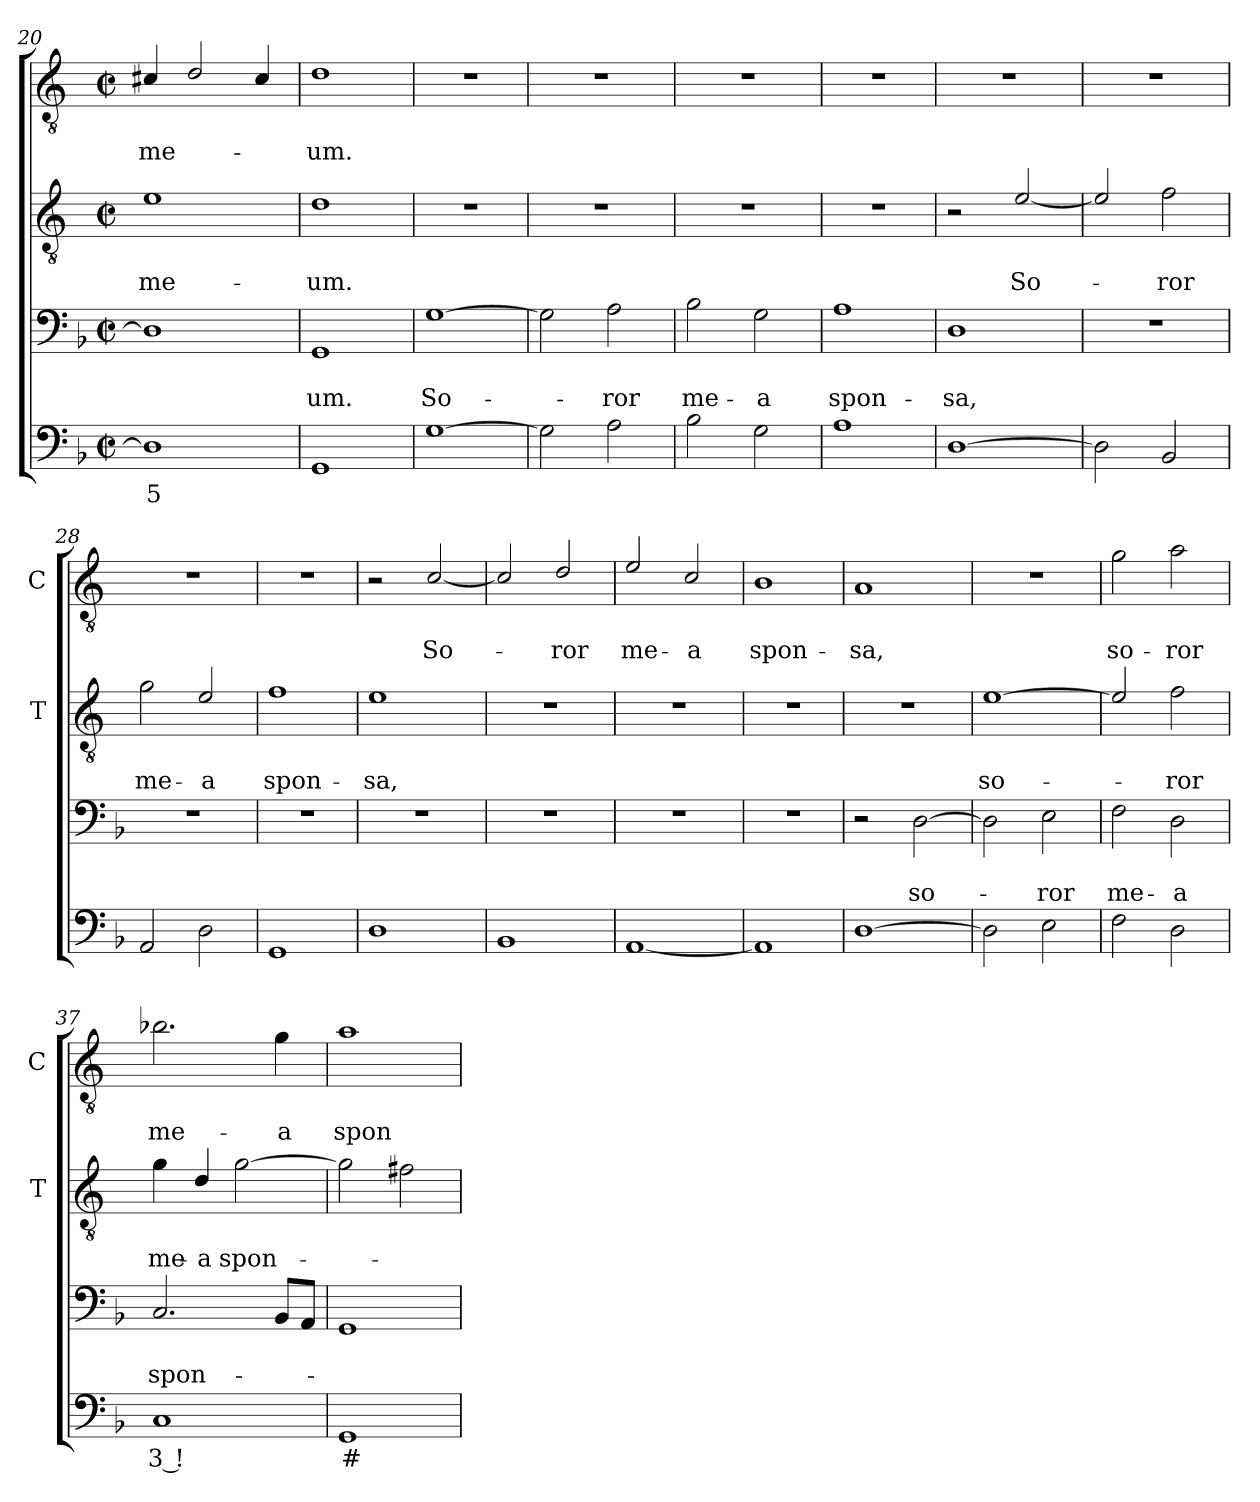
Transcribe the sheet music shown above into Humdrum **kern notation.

**kern	**text	**kern	**text	**text	**kern	**text	**text	**kern	**text	**text
*part4	*part4	*part3	*part3	*part3	*part2	*part2	*part2	*part1	*part1	*part1
*staff4	*staff4	*staff3	*staff3	*staff3	*staff2	*staff2	*staff2	*staff1	*staff1	*staff1
*	*	*	*	*	*I'T	*	*	*I'C	*	*
*clefF4	*	*clefF4	*	*	*clefGv2	*	*	*clefGv2	*	*
*	*	*	*	*	*ITrd4c7	*	*	*ITrd4c7	*	*
*k[b-]	*	*k[b-]	*	*	*k[b-]	*	*	*k[b-]	*	*
*F:	*	*F:	*	*	*F:	*	*	*F:	*	*
*M2/2	*	*M2/2	*	*	*M2/2	*	*	*M2/2	*	*
*met(c|)	*	*met(c|)	*	*	*met(c|)	*	*	*met(c|)	*	*
=20	=20	=20	=20	=20	=20	=20	=20	=20	=20	=20
!	!LO:LY:b	!	!	!	!	!	!LO:LY:b	!	!	!LO:LY:b
1D]	5	1D]	.	.	1A	.	me-	4F#X/	.	me-
.	.	.	.	.	.	.	.	2G/	.	.
.	.	.	.	.	.	.	.	4F#/	.	.
=21	=21	=21	=21	=21	=21	=21	=21	=21	=21	=21
!	!	!	!	!LO:LY:b	!	!	!LO:LY:b	!	!	!LO:LY:b
1GG	.	1GG	.	-um.	1G	.	-um.	1G	.	-um.
=22	=22	=22	=22	=22	=22	=22	=22	=22	=22	=22
!	!	!	!	!LO:LY:b	!	!	!	!	!	!
[1G	.	[1G	.	So-	1r	.	.	1r	.	.
=23	=23	=23	=23	=23	=23	=23	=23	=23	=23	=23
2G\]	.	2G\]	.	.	1r	.	.	1r	.	.
!	!	!	!	!LO:LY:b	!	!	!	!	!	!
2A\	.	2A\	.	-ror	.	.	.	.	.	.
!!LO:PB:g=z
=24	=24	=24	=24	=24	=24	=24	=24	=24	=24	=24
!	!	!	!	!LO:LY:b	!	!	!	!	!	!
2B-\	.	2B-\	.	me-	1r	.	.	1r	.	.
!	!	!	!	!LO:LY:b	!	!	!	!	!	!
2G\	.	2G\	.	-a	.	.	.	.	.	.
=25	=25	=25	=25	=25	=25	=25	=25	=25	=25	=25
!	!	!	!	!LO:LY:b	!	!	!	!	!	!
1A	.	1A	.	spon-	1r	.	.	1r	.	.
=26	=26	=26	=26	=26	=26	=26	=26	=26	=26	=26
!	!	!	!	!LO:LY:b	!	!	!	!	!	!
[1D	.	1D	.	-sa,	2r	.	.	1r	.	.
!	!	!	!	!	!	!	!LO:LY:b	!	!	!
.	.	.	.	.	[2A/	.	So-	.	.	.
=27	=27	=27	=27	=27	=27	=27	=27	=27	=27	=27
2D\]	.	1r	.	.	2A/]	.	.	1r	.	.
!	!	!	!	!	!	!	!LO:LY:b	!	!	!
2BB-/	.	.	.	.	2B-\	.	-ror	.	.	.
=28	=28	=28	=28	=28	=28	=28	=28	=28	=28	=28
!	!	!	!	!	!	!	!LO:LY:b	!	!	!
2AA/	.	1r	.	.	2c\	.	me-	1r	.	.
!	!	!	!	!	!	!	!LO:LY:b	!	!	!
2D\	.	.	.	.	2A/	.	-a	.	.	.
=29	=29	=29	=29	=29	=29	=29	=29	=29	=29	=29
!	!	!	!	!	!	!	!LO:LY:b	!	!	!
1GG	.	1r	.	.	1B-	.	spon-	1r	.	.
=30	=30	=30	=30	=30	=30	=30	=30	=30	=30	=30
*^	*	*	*	*	*	*	*	*	*	*
!	!	!	!	!	!	!	!	!LO:LY:b	!	!	!
1D	2ryy	.	1r	.	.	1A	.	-sa,	2r	.	.
!	!	!	!	!	!	!	!	!	!	!	!LO:LY:b
.	2ryy	.	.	.	.	.	.	.	[2F/	.	So-
*v	*v	*	*	*	*	*	*	*	*	*	*
!!LO:LB:g=z
=31	=31	=31	=31	=31	=31	=31	=31	=31	=31	=31
1BB-	.	1r	.	.	1r	.	.	2F/]	.	.
!	!	!	!	!	!	!	!	!	!	!LO:LY:b
.	.	.	.	.	.	.	.	2G/	.	-ror
=32	=32	=32	=32	=32	=32	=32	=32	=32	=32	=32
!	!	!	!	!	!	!	!	!	!	!LO:LY:b
[1AA	.	1r	.	.	1r	.	.	2A/	.	me-
!	!	!	!	!	!	!	!	!	!	!LO:LY:b
.	.	.	.	.	.	.	.	2F/	.	-a
=33	=33	=33	=33	=33	=33	=33	=33	=33	=33	=33
!	!	!	!	!	!	!	!	!	!	!LO:LY:b
1AA]	.	1r	.	.	1r	.	.	1E	.	spon-
=34	=34	=34	=34	=34	=34	=34	=34	=34	=34	=34
!	!	!	!	!	!	!	!	!	!	!LO:LY:b
[1D	.	2r	.	.	1r	.	.	1D	.	-sa,
!	!	!	!	!LO:LY:b	!	!	!	!	!	!
.	.	[2D\	.	so-	.	.	.	.	.	.
=35	=35	=35	=35	=35	=35	=35	=35	=35	=35	=35
!	!	!	!	!	!	!	!LO:LY:b	!	!	!
2D\]	.	2D\]	.	.	[1A	.	so-	1r	.	.
!	!	!	!	!LO:LY:b	!	!	!	!	!	!
2E\	.	2E\	.	-ror	.	.	.	.	.	.
=36	=36	=36	=36	=36	=36	=36	=36	=36	=36	=36
!	!	!	!	!LO:LY:b	!	!	!	!	!	!LO:LY:b
2F\	.	2F\	.	me-	2A/]	.	.	2c\	.	so-
!	!	!	!	!LO:LY:b	!	!	!LO:LY:b	!	!	!LO:LY:b
2D\	.	2D\	.	-a	2B-\	.	-ror	2d\	.	-ror
!!LO:LB:g=z
=37	=37	=37	=37	=37	=37	=37	=37	=37	=37	=37
!	!LO:LY:b	!	!	!LO:LY:b	!	!	!LO:LY:b	!	!	!LO:LY:b
1C	3 !	2.C/	.	spon-	4c\	.	me-	2.e-X\	.	me-
!	!	!	!	!	!	!	!LO:LY:b	!	!	!
.	.	.	.	.	4G/	.	-a	.	.	.
!	!	!	!	!	!	!	!LO:LY:b	!	!	!
.	.	.	.	.	[2c\	.	spon-	.	.	.
!	!	!	!	!	!	!	!	!	!	!LO:LY:b
.	.	8BB-/L	.	.	.	.	.	4c\	.	-a
.	.	8AA/J	.	.	.	.	.	.	.	.
=38	=38	=38	=38	=38	=38	=38	=38	=38	=38	=38
!	!LO:LY:b	!	!	!	!	!	!	!	!	!LO:LY:b
1GG	#	1GG	.	.	2c\]	.	.	1d	.	spon-
.	.	.	.	.	2Bn\	.	.	.	.	.
=	=	=	=	=	=	=	=	=	=	=
*-	*-	*-	*-	*-	*-	*-	*-	*-	*-	*-
